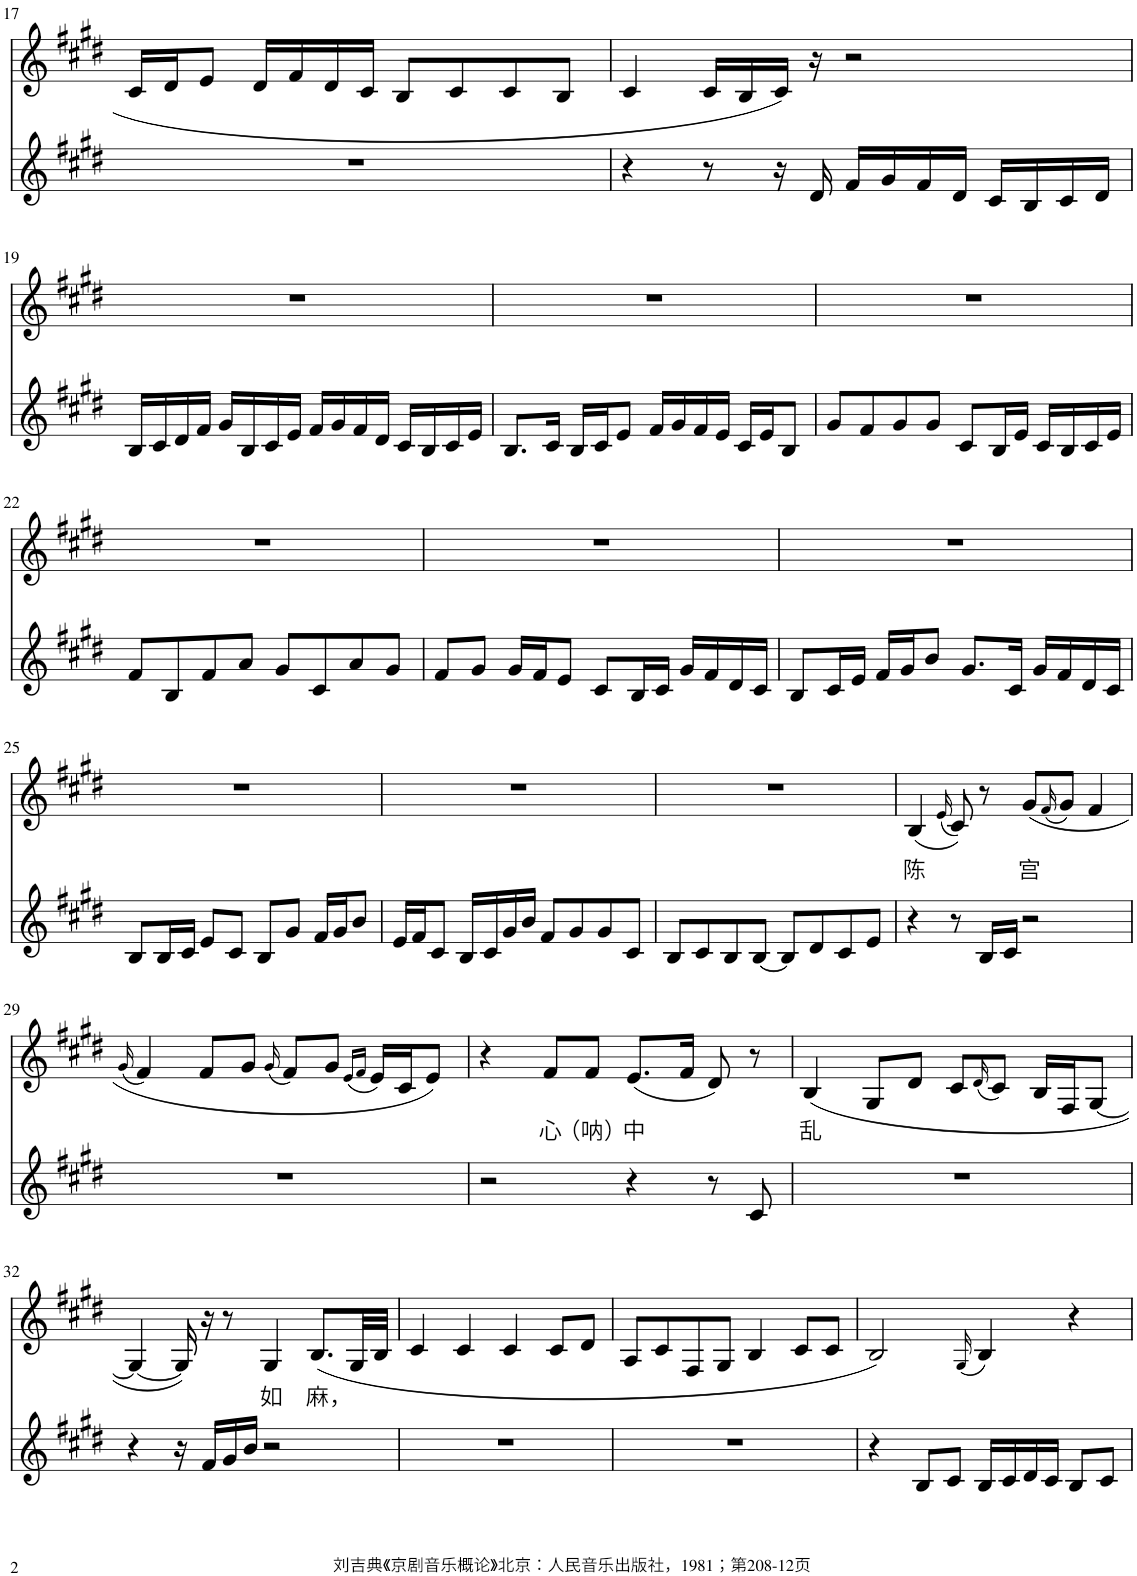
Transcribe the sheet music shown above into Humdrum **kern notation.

**kern	**kern	**text
*part2	*part1	*part1
*staff2	*staff1	*staff1
*I"Piano	*I"Piano	*
*I'Pno	*I'Pno	*
!!LO:PB:g=z
*clefG2	*clefG2	*
*k[f#c#g#d#]	*k[f#c#g#d#]	*
*M4/4	*M4/4	*
=17	=17	=17
1r	16c#/LL	.
.	16d#/J	.
.	8e/J	.
.	16d#/LL	.
.	16f#/	.
.	16d#/	.
.	16c#/JJ	.
.	8B/L	.
.	8c#/	.
.	8c#/	.
.	8B/J	.
=18	=18	=18
4r	4c#/	.
8r	16c#/LL	.
.	16B/	.
16r	16c#/JJ	.
16d#/	16r	.
16f#/LL	2r	.
16g#/	.	.
16f#/	.	.
16d#/JJ	.	.
16c#/LL	.	.
16B/	.	.
16c#/	.	.
16d#/JJ	.	.
!!LO:LB:g=z
=19	=19	=19
16B/LL	1r	.
16c#/	.	.
16d#/	.	.
16f#/JJ	.	.
16g#/LL	.	.
16B/	.	.
16c#/	.	.
16e/JJ	.	.
16f#/LL	.	.
16g#/	.	.
16f#/	.	.
16d#/JJ	.	.
16c#/LL	.	.
16B/	.	.
16c#/	.	.
16e/JJ	.	.
=20	=20	=20
8.B/L	1r	.
16c#/Jk	.	.
16B/LL	.	.
16c#/J	.	.
8e/J	.	.
16f#/LL	.	.
16g#/	.	.
16f#/	.	.
16e/JJ	.	.
16c#/LL	.	.
16e/J	.	.
8B/J	.	.
=21	=21	=21
8g#/L	1r	.
8f#/	.	.
8g#/	.	.
8g#/J	.	.
8c#/L	.	.
16B/L	.	.
16e/JJ	.	.
16c#/LL	.	.
16B/	.	.
16c#/	.	.
16e/JJ	.	.
!!LO:LB:g=z
=22	=22	=22
8f#/L	1r	.
8B/	.	.
8f#/	.	.
8a/J	.	.
8g#/L	.	.
8c#/	.	.
8a/	.	.
8g#/J	.	.
=23	=23	=23
8f#/L	1r	.
8g#/J	.	.
16g#/LL	.	.
16f#/J	.	.
8e/J	.	.
8c#/L	.	.
16B/L	.	.
16c#/JJ	.	.
16g#/LL	.	.
16f#/	.	.
16d#/	.	.
16c#/JJ	.	.
=24	=24	=24
8B/L	1r	.
16c#/L	.	.
16e/JJ	.	.
16f#/LL	.	.
16g#/J	.	.
8b/J	.	.
8.g#/L	.	.
16c#/Jk	.	.
16g#/LL	.	.
16f#/	.	.
16d#/	.	.
16c#/JJ	.	.
!!LO:LB:g=z
=25	=25	=25
8B/L	1r	.
16B/L	.	.
16c#/JJ	.	.
8e/L	.	.
8c#/J	.	.
8B/L	.	.
8g#/J	.	.
16f#/LL	.	.
16g#/J	.	.
8b/J	.	.
=26	=26	=26
16e/LL	1r	.
16f#/J	.	.
8c#/J	.	.
16B/LL	.	.
16c#/	.	.
16g#/	.	.
16b/JJ	.	.
8f#/L	.	.
8g#/	.	.
8g#/	.	.
8c#/J	.	.
=27	=27	=27
8B/L	1r	.
8c#/	.	.
8B/	.	.
[8B/J	.	.
8B/L]	.	.
8d#/	.	.
8c#/	.	.
8e/J	.	.
=28	=28	=28
!	!	!LO:LY:b
4r	(4B/	陈
.	(16qe/	.
8r	8c#/))	.
16B/LL	8r	.
16c#/JJ	.	.
!	!	!LO:LY:b
2r	(8g#/L	宫
.	(16qf#/	.
.	8g#/J)	.
.	4f#/	.
!!LO:LB:g=z
=29	=29	=29
.	(16qg#/	.
1r	4f#/)	.
.	8f#/L	.
.	8g#/J	.
.	(16qg#/	.
.	8f#/L)	.
.	8g#/J	.
.	(16qe/LL	.
.	16qf#/JJ	.
.	16e/LL)	.
.	16c#/J	.
.	8e/J)	.
=30	=30	=30
2r	4r	.
!	!	!LO:LY:b
.	8f#/L	心
!	!	!LO:LY:b
.	8f#/J	（呐）
!	!	!LO:LY:b
4r	(8.e/L	中
.	16f#/Jk	.
8r	8d#/)	.
8c#/	8r	.
=31	=31	=31
!	!	!LO:LY:b
1r	(4B/	乱
.	8G#/L	.
.	8d#/J	.
.	8c#/L	.
.	(16qd#/	.
.	8c#/J)	.
.	16B/LL	.
.	16F#/J	.
.	[8G#/J	.
!!LO:LB:g=z
=32	=32	=32
4r	4G#/_	.
16r	16G#/])	.
16f#/LL	16r	.
16g#/	8r	.
16b/JJ	.	.
!	!	!LO:LY:b
2r	4G#/	如
!	!	!LO:LY:b
.	(8.B/L	麻，
.	32G#/LL	.
.	32B/JJJ	.
=33	=33	=33
1r	4c#/	.
.	4c#/	.
.	4c#/	.
.	8c#/L	.
.	8d#/J	.
=34	=34	=34
1r	8A/L	.
.	8c#/	.
.	8F#/	.
.	8G#/J	.
.	4B/	.
.	8c#/L	.
.	8c#/J	.
=35	=35	=35
4r	2B/)	.
8B/L	.	.
8c#/J	.	.
.	(16qG#/	.
16B/LL	4B/)	.
16c#/	.	.
16d#/	.	.
16c#/JJ	.	.
8B/L	4r	.
8c#/J	.	.
=	=	=
*-	*-	*-
